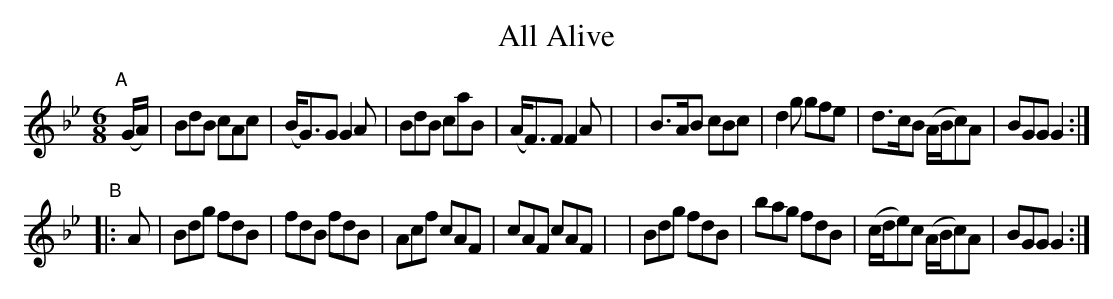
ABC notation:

X:1
T: All Alive
M: 6/8
L: 1/8
K: Gm
"^A"[|] (G/A/) \
| BdB cAc | (B<G)G G2A | BdB caB | (A<F)F F2A |\
| B>AB cBc | d2g gfe | d>cB (A/B/c)A | BGG G2 :|
"^B"|: A \
| Bdg fdB | fdB fdB | Acf cAF | cAF cAF |\
| Bdg fdB | bag fdB | (c/d/e)c (A/B/c)A | BGG G2 :|
